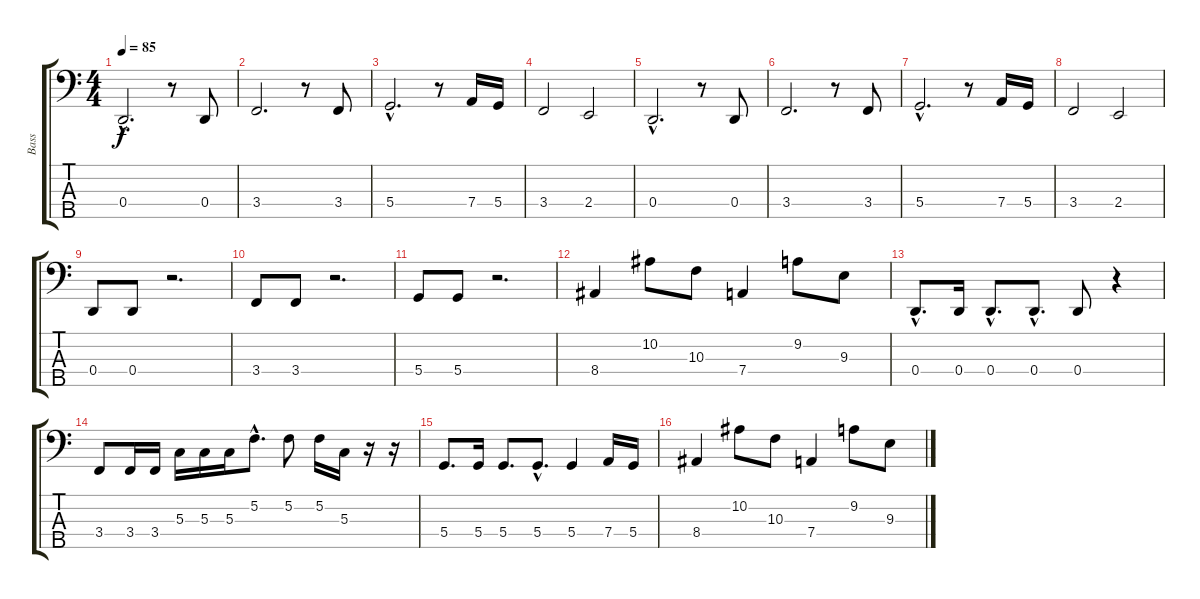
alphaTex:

\track ("Bass" "Bass") {instrument electricbassfinger}
\staff {score tabs}
\tuning (F2 C2 G1 D1 A0) {hide}
\ts (4 4)
\tempo 85
\clef f4
\ks c
0.4{hac}.2{d dy f} r.8 0.4.8 |
3.4.2{d} r.8 3.4.8 |
5.4{hac}.2{d} r.8 7.4.16 5.4.16 |
3.4.2 2.4.2 |
0.4{hac}.2{d} r.8 0.4.8 |
3.4.2{d} r.8 3.4.8 |
5.4{hac}.2{d} r.8 7.4.16 5.4.16 |
3.4.2 2.4.2 |
0.4.8 0.4.8 r.2{d} |
3.4.8 3.4.8 r.2{d} |
5.4.8 5.4.8 r.2{d} |
8.4.4 10.2.8 10.3.8 7.4.4 9.2.8 9.3.8 |
0.4{hac}.8{d} 0.4.16 0.4{hac}.8{d} 0.4{hac}.8{d} 0.4.8 r.4 |
3.4.8 3.4.16 3.4.16 5.3.16 5.3.16 5.3.16 5.2{hac}.8{d} 5.2.8 5.2.16 5.3.16 r.16 r.16 |
5.4.8{d} 5.4.16 5.4.8{d} 5.4{hac}.8{d} 5.4.4 7.4.16 5.4.16 |
8.4.4 10.2.8 10.3.8 7.4.4 9.2.8 9.3.8
